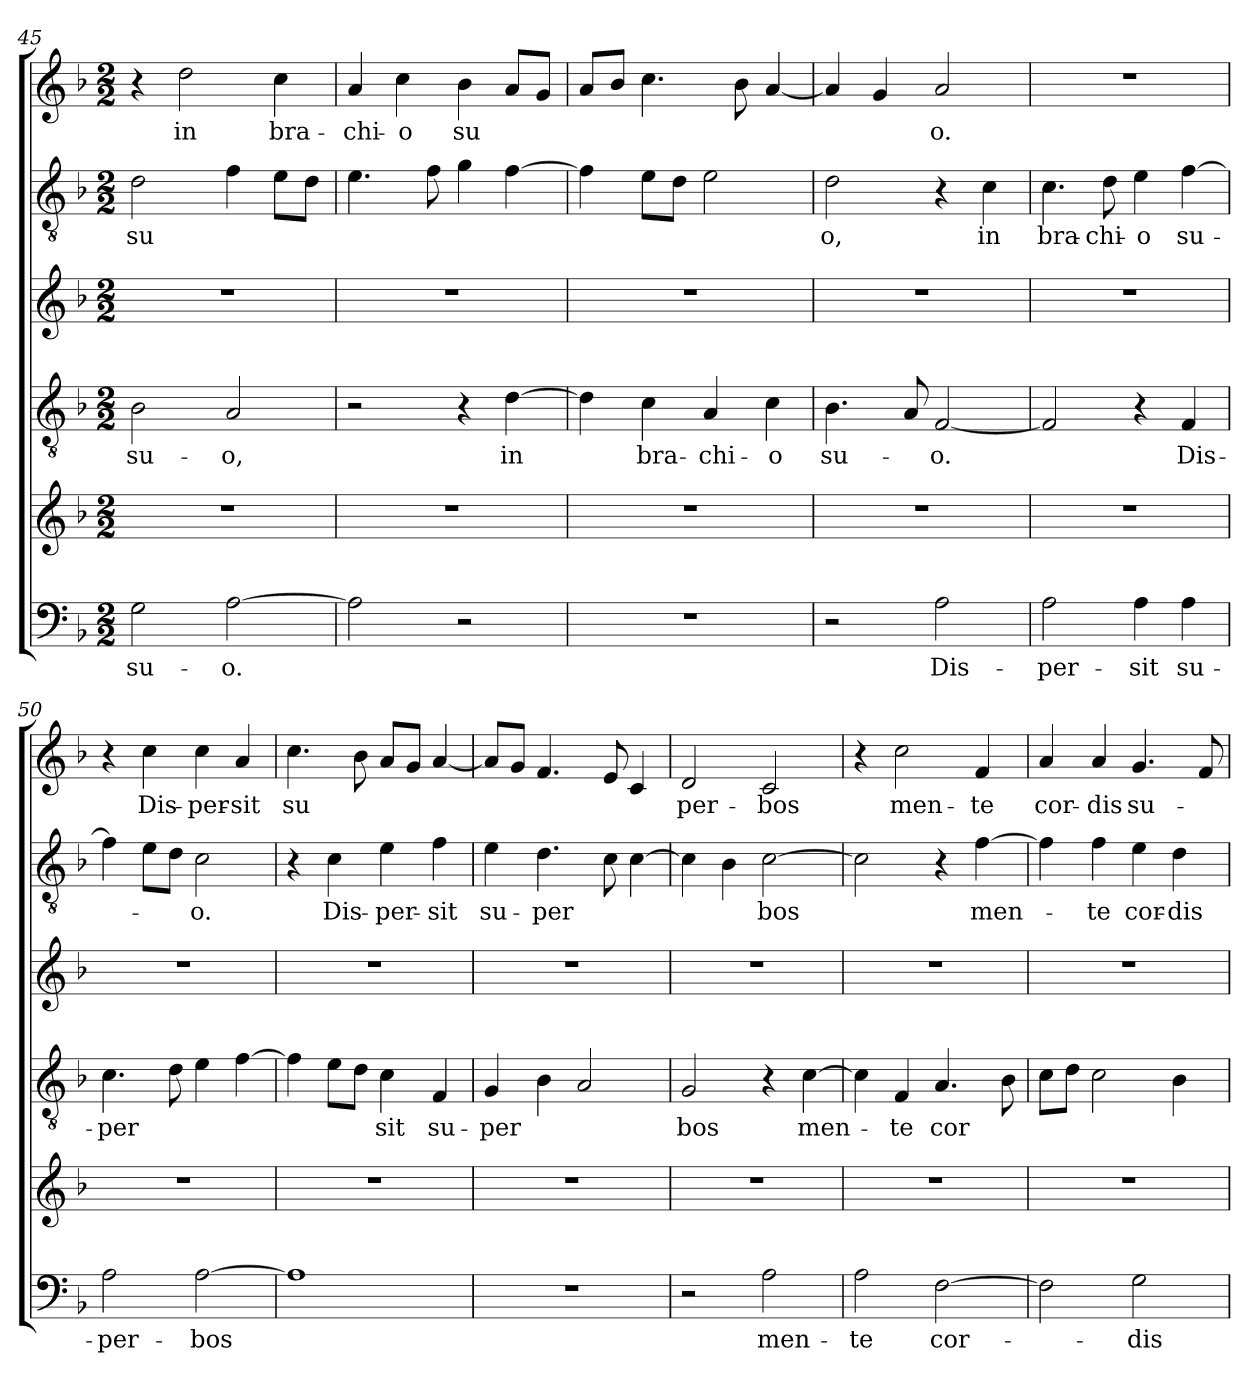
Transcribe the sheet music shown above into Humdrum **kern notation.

**kern	**text	**kern	**kern	**text	**kern	**kern	**text	**kern	**text
*part6	*part6	*part5	*part4	*part4	*part3	*part2	*part2	*part1	*part1
*staff6	*staff6	*staff5	*staff4	*staff4	*staff3	*staff2	*staff2	*staff1	*staff1
*clefF4	*	*clefG2	*clefGv2	*	*clefG2	*clefGv2	*	*clefG2	*
*k[b-]	*	*k[b-]	*k[b-]	*	*k[b-]	*k[b-]	*	*k[b-]	*
*F:	*	*F:	*F:	*	*F:	*F:	*	*F:	*
*M2/2	*	*M2/2	*M2/2	*	*M2/2	*M2/2	*	*M2/2	*
=45	=45	=45	=45	=45	=45	=45	=45	=45	=45
!	!LO:LY:b	!	!	!LO:LY:b	!	!	!LO:LY:b	!	!
2G\	su-	1r	2B-\	su-	1r	2d\	su	4r	.
!	!	!	!	!	!	!	!	!	!LO:LY:b
.	.	.	.	.	.	.	.	2dd\	in
!	!LO:LY:b	!	!	!LO:LY:b	!	!	!	!	!
[2A\	-o.	.	2A/	-o,	.	4f\	.	.	.
!	!	!	!	!	!	!	!	!	!LO:LY:b
.	.	.	.	.	.	8e\L	.	4cc\	bra-
.	.	.	.	.	.	8d\J	.	.	.
=46	=46	=46	=46	=46	=46	=46	=46	=46	=46
!	!	!	!	!	!	!	!	!	!LO:LY:b
2A\]	.	1r	2r	.	1r	4.e\	.	4a/	-chi-
!	!	!	!	!	!	!	!	!	!LO:LY:b
.	.	.	.	.	.	.	.	4cc\	-o
.	.	.	.	.	.	8f\	.	.	.
!	!	!	!	!	!	!	!	!	!LO:LY:b
2r	.	.	4r	.	.	4g\	.	4b-\	su
!	!	!	!	!LO:LY:b	!	!	!	!	!
.	.	.	[4d\	in	.	[4f\	.	8a/L	.
.	.	.	.	.	.	.	.	8g/J	.
=47	=47	=47	=47	=47	=47	=47	=47	=47	=47
1r	.	1r	4d\]	.	1r	4f\]	.	8a/L	.
.	.	.	.	.	.	.	.	8b-/J	.
!	!	!	!	!LO:LY:b	!	!	!	!	!
.	.	.	4c\	bra-	.	8e\L	.	4.cc\	.
.	.	.	.	.	.	8d\J	.	.	.
!	!	!	!	!LO:LY:b	!	!	!	!	!
.	.	.	4A/	-chi-	.	2e\	.	.	.
.	.	.	.	.	.	.	.	8b-\	.
!	!	!	!	!LO:LY:b	!	!	!	!	!
.	.	.	4c\	-o	.	.	.	[4a/	.
!!LO:LB:g=z
=48	=48	=48	=48	=48	=48	=48	=48	=48	=48
!	!	!	!	!LO:LY:b	!	!	!LO:LY:b	!	!
2r	.	1r	4.B-\	su-	1r	2d\	­o,	4a/]	.
.	.	.	.	.	.	.	.	4g/	.
.	.	.	8A/	.	.	.	.	.	.
!	!LO:LY:b	!	!	!LO:LY:b	!	!	!	!	!LO:LY:b
2A\	Dis-	.	[2F/	-o.	.	4r	.	2a/	o.
!	!	!	!	!	!	!	!LO:LY:b	!	!
.	.	.	.	.	.	4c\	in	.	.
=49	=49	=49	=49	=49	=49	=49	=49	=49	=49
!	!LO:LY:b	!	!	!	!	!	!LO:LY:b	!	!
2A\	-per-	1r	2F/]	.	1r	4.c\	bra-	1r	.
!	!	!	!	!	!	!	!LO:LY:b	!	!
.	.	.	.	.	.	8d\	-chi-	.	.
!	!LO:LY:b	!	!	!	!	!	!LO:LY:b	!	!
4A\	-sit	.	4r	.	.	4e\	-o	.	.
!	!LO:LY:b	!	!	!LO:LY:b	!	!	!LO:LY:b	!	!
4A\	su-	.	4F/	Dis-	.	[4f\	su-	.	.
=50	=50	=50	=50	=50	=50	=50	=50	=50	=50
!	!LO:LY:b	!	!	!LO:LY:b	!	!	!	!	!
2A\	-per-	1r	4.c\	-per	1r	4f\]	.	4r	.
!	!	!	!	!	!	!	!	!	!LO:LY:b
.	.	.	.	.	.	8e\L	.	4cc\	Dis-
.	.	.	8d\	.	.	8d\J	.	.	.
!	!LO:LY:b	!	!	!	!	!	!LO:LY:b	!	!LO:LY:b
[2A\	-bos	.	4e\	.	.	2c\	-o.	4cc\	-per-
!	!	!	!	!	!	!	!	!	!LO:LY:b
.	.	.	[4f\	.	.	.	.	4a/	-sit
=51	=51	=51	=51	=51	=51	=51	=51	=51	=51
!	!	!	!	!	!	!	!	!	!LO:LY:b
1A]	.	1r	4f\]	.	1r	4r	.	4.cc\	su
!	!	!	!	!	!	!	!LO:LY:b	!	!
.	.	.	8e\L	.	.	4c\	Dis-	.	.
.	.	.	8d\J	.	.	.	.	8b-\	.
!	!	!	!	!LO:LY:b	!	!	!LO:LY:b	!	!
.	.	.	4c\	sit	.	4e\	-per-	8a/L	.
.	.	.	.	.	.	.	.	8g/J	.
!	!	!	!	!LO:LY:b	!	!	!LO:LY:b	!	!
.	.	.	4F/	su-	.	4f\	-sit	[4a/	.
=52	=52	=52	=52	=52	=52	=52	=52	=52	=52
!	!	!	!	!LO:LY:b	!	!	!LO:LY:b	!	!
1r	.	1r	4G/	-per	1r	4e\	su-	8a/L]	.
.	.	.	.	.	.	.	.	8g/J	.
!	!	!	!	!	!	!	!LO:LY:b	!	!
.	.	.	4B-\	.	.	4.d\	-per	4.f/	.
.	.	.	2A/	.	.	.	.	.	.
.	.	.	.	.	.	8c\	.	8e/	.
.	.	.	.	.	.	[4c\	.	4c/	.
=53	=53	=53	=53	=53	=53	=53	=53	=53	=53
!	!	!	!	!LO:LY:b	!	!	!	!	!LO:LY:b
2r	.	1r	2G/	bos	1r	4c\]	.	2d/	per-
.	.	.	.	.	.	4B-\	.	.	.
!	!LO:LY:b	!	!	!	!	!	!LO:LY:b	!	!LO:LY:b
2A\	men-	.	4r	.	.	[2c\	bos	2c/	-bos
!	!	!	!	!LO:LY:b	!	!	!	!	!
.	.	.	[4c\	men-	.	.	.	.	.
!!LO:LB:g=z
=54	=54	=54	=54	=54	=54	=54	=54	=54	=54
!	!LO:LY:b	!	!	!	!	!	!	!	!
2A\	-­te	1r	4c\]	.	1r	2c\]	.	4r	.
!	!	!	!	!LO:LY:b	!	!	!	!	!LO:LY:b
.	.	.	4F/	-te	.	.	.	2cc\	men-
!	!LO:LY:b	!	!	!LO:LY:b	!	!	!	!	!
[2F\	cor-	.	4.A/	cor	.	4r	.	.	.
!	!	!	!	!	!	!	!LO:LY:b	!	!LO:LY:b
.	.	.	.	.	.	[4f\	men-	4f/	-te
.	.	.	8B-\	.	.	.	.	.	.
=55	=55	=55	=55	=55	=55	=55	=55	=55	=55
!	!	!	!	!	!	!	!	!	!LO:LY:b
2F\]	.	1r	8c\L	.	1r	4f\]	.	4a/	cor-
.	.	.	8d\J	.	.	.	.	.	.
!	!	!	!	!	!	!	!LO:LY:b	!	!LO:LY:b
.	.	.	2c\	.	.	4f\	-te	4a/	-dis
!	!LO:LY:b	!	!	!	!	!	!LO:LY:b	!	!LO:LY:b
2G\	-dis	.	.	.	.	4e\	cor-	4.g/	su-
!	!	!	!	!	!	!	!LO:LY:b	!	!
.	.	.	4B-\	.	.	4d\	-dis	.	.
.	.	.	.	.	.	.	.	8f/	.
=	=	=	=	=	=	=	=	=	=
*-	*-	*-	*-	*-	*-	*-	*-	*-	*-
